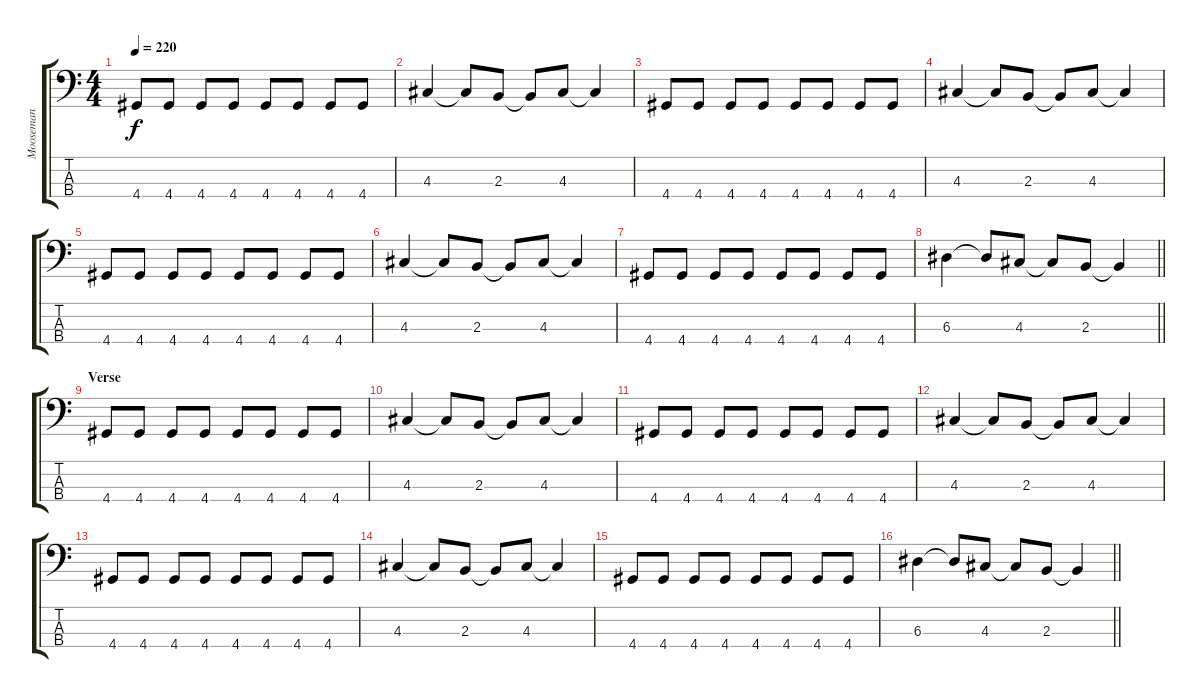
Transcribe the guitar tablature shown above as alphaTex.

\track ("Mooseman" "Mooseman") {instrument electricbassfinger}
\staff {score tabs}
\tuning (G2 D2 A1 E1) {hide}
\ts (4 4)
\tempo 220
\clef f4
\ks c
4.4.8{dy f} 4.4.8 4.4.8 4.4.8 4.4.8 4.4.8 4.4.8 4.4.8 |
4.3.4 4.3{t}.8 2.3.8 2.3{t}.8 4.3.8 4.3{t}.4 |
4.4.8 4.4.8 4.4.8 4.4.8 4.4.8 4.4.8 4.4.8 4.4.8 |
4.3.4 4.3{t}.8 2.3.8 2.3{t}.8 4.3.8 4.3{t}.4 |
4.4.8 4.4.8 4.4.8 4.4.8 4.4.8 4.4.8 4.4.8 4.4.8 |
4.3.4 4.3{t}.8 2.3.8 2.3{t}.8 4.3.8 4.3{t}.4 |
4.4.8 4.4.8 4.4.8 4.4.8 4.4.8 4.4.8 4.4.8 4.4.8 |
\barLineRight lightlight
6.3.4 6.3{t}.8 4.3.8 4.3{t}.8 2.3.8 2.3{t}.4 |
\section ("" "Verse")
4.4.8 4.4.8 4.4.8 4.4.8 4.4.8 4.4.8 4.4.8 4.4.8 |
4.3.4 4.3{t}.8 2.3.8 2.3{t}.8 4.3.8 4.3{t}.4 |
4.4.8 4.4.8 4.4.8 4.4.8 4.4.8 4.4.8 4.4.8 4.4.8 |
4.3.4 4.3{t}.8 2.3.8 2.3{t}.8 4.3.8 4.3{t}.4 |
4.4.8 4.4.8 4.4.8 4.4.8 4.4.8 4.4.8 4.4.8 4.4.8 |
4.3.4 4.3{t}.8 2.3.8 2.3{t}.8 4.3.8 4.3{t}.4 |
4.4.8 4.4.8 4.4.8 4.4.8 4.4.8 4.4.8 4.4.8 4.4.8 |
\barLineRight lightlight
6.3.4 6.3{t}.8 4.3.8 4.3{t}.8 2.3.8 2.3{t}.4
